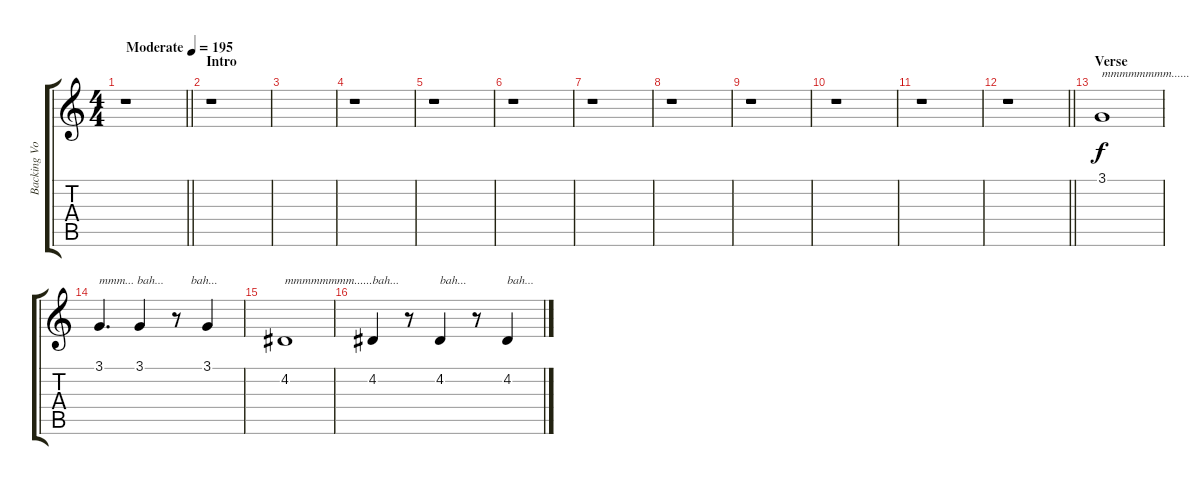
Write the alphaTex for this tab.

\track ("Backing Vocals" "Backing Vo") {instrument choiraahs}
\staff {score tabs}
\tuning (E4 B3 G3 D3 A2 E2) {hide}
\ts (4 4)
\tempo (195 "Moderate")
\clef g2
\barLineRight lightlight
\ks c
r.1{dy f instrument choiraahs} |
\section ("" "Intro")
r.1 |
|
r.1 |
r.1 |
r.1 |
r.1 |
r.1 |
r.1 |
r.1 |
r.1 |
\barLineRight lightlight
r.1 |
\section ("" "Verse")
3.1.1{txt "mmmmmmmm......"} |
3.1.4{d txt "mmm... bah...         bah..."} 3.1.4 r.8 3.1.4 |
4.2.1{txt "mmmmmmmm......"} |
4.2.4{txt "bah..."} r.8 4.2.4{txt "bah..."} r.8 4.2.4{txt "bah..."}
